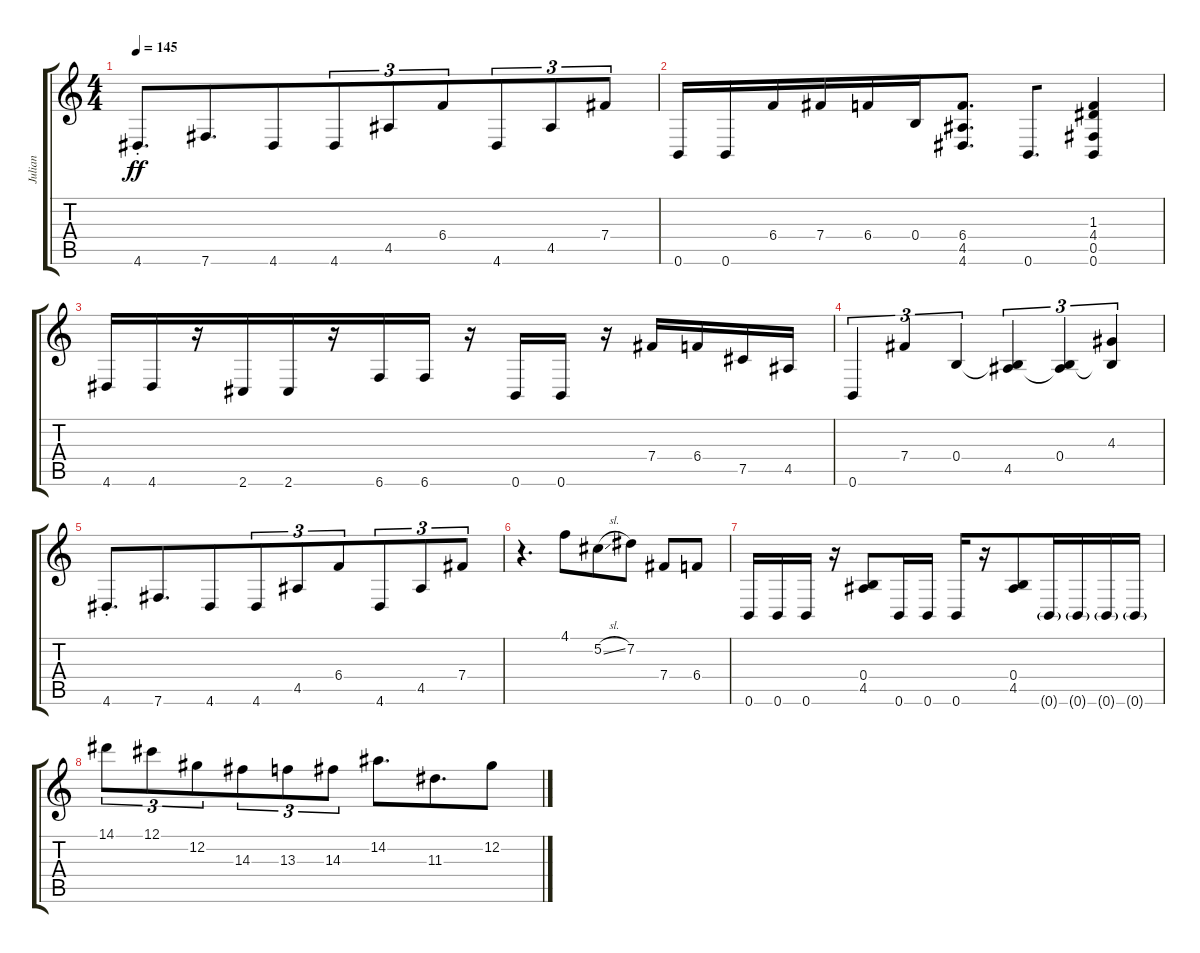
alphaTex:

\track ("Julian" "Julian") {instrument overdrivenguitar}
\staff {score tabs}
\tuning (Db4 Ab3 E3 B2 Gb2 B1) {hide}
\ts (4 4)
\tempo 145
\clef g2
\ks c
4.6{st}.8{d dy ff beam merge} 7.6.8{d beam merge} 4.6.8{beam merge} 4.6.8{tu (3 2)} 4.5.8{tu (3 2) beam merge} 6.4.8{tu (3 2) beam merge} 4.6.8{tu (3 2) beam merge} 4.5.8{tu (3 2) beam merge} 7.4.8{tu (3 2)} |
0.6.16{beam merge} 0.6.16 6.4.16 7.4.16{beam merge} 6.4.16{beam merge} 0.4.16{beam merge} (6.4 4.5 4.6).8{d} 0.6.8{d beam merge} (1.3 4.4 0.5 0.6).4 |
4.6.16{beam merge} 4.6.16{beam merge} r.16{beam merge} 2.6.16{beam merge} 2.6.16{beam merge} r.16 6.6.16{beam merge} 6.6.16 r.16{beam merge} 0.6.16 0.6.16 r.16{beam merge} 7.4.16 6.4.16 7.5.16 4.5.16 |
0.6.4{tu (3 2) beam merge} 7.4.4{tu (3 2)} 0.4.4{tu (3 2) beam merge} (0.4{t} 4.5).4{tu (3 2) beam merge} (0.4 4.5{t}).4{tu (3 2) beam merge} (4.3 0.4{t}).4{tu (3 2)} |
4.6{st}.8{d beam merge} 7.6.8{d beam merge} 4.6.8{beam merge} 4.6.8{tu (3 2)} 4.5.8{tu (3 2) beam merge} 6.4.8{tu (3 2) beam merge} 4.6.8{tu (3 2) beam merge} 4.5.8{tu (3 2) beam merge} 7.4.8{tu (3 2)} |
r.4{d} 4.1.8{beam merge} 5.2{sl}.8{beam merge} 7.2.8 7.4.8 6.4.8 |
0.6.16 0.6.16 0.6.16 r.16 (0.4 4.5).8{beam merge} 0.6.16{beam merge} 0.6.16 0.6.16 r.16{beam merge} (0.4 4.5).8{beam merge} 0.6{g}.16{beam merge} 0.6{g}.16{beam merge} 0.6{g}.16{beam merge} 0.6{g}.16 |
14.1.8{tu (3 2) beam merge} 12.1.8{tu (3 2) beam merge} 12.2.8{tu (3 2) beam merge} 14.3.8{tu (3 2) beam merge} 13.3.8{tu (3 2) beam merge} 14.3.8{tu (3 2)} 14.2.8{d beam merge} 11.3.8{d beam merge} 12.2.8
